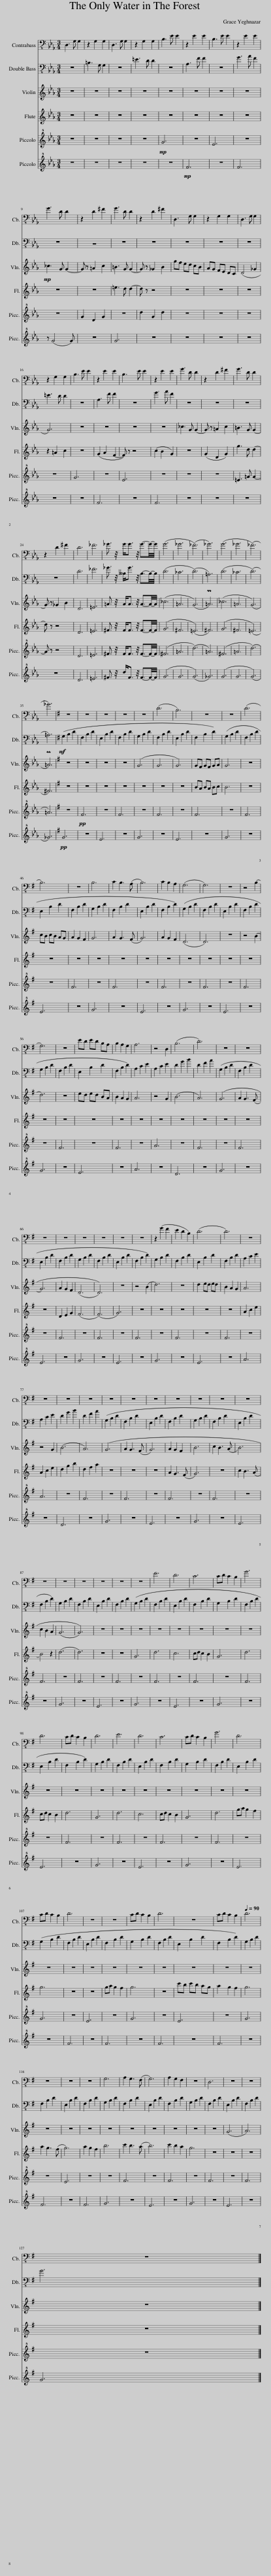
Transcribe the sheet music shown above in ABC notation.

X:1
%%score 1 2 3 4 5 6
L:1/8
M:3/4
I:linebreak $
K:Eb
V:1 bass transpose=-12
V:2 bass transpose=-12
V:3 treble
V:4 treble
V:5 treble transpose=12
V:6 treble transpose=12
V:1
 D,3 G, G,2 | z2 G,2 G,2 | D,3 G, G,2 | z2 G,2 G,2 | B,3 E E2 | %5
 z2 E2 E2 | B,3 E E2 | z2 E2 E2 |$ G3 D D2 | z2 D2 ^F2 | %10
 G3 D D2 | z2 D2 ^F2 | D,3 G, G,2 | z2 G,2 G,2 | D,3 G, G,2 |$ %15
 z2 G,2 G,2 | B,3 E E2 | z2 E2 E2 | B,3 E E2 | z2 E2 E2 | %20
 G3 D D2 | z2 D2 ^F2 | G3 D D2 |$ z2 D2 ^F2 | D6 | %25
 _F6 | _G3/2 z/4 G<G z/4 G3/2-G/4-G/4 | (G6 | _G6 | (_F6) | %30
 _G6) | (G6 | _G6 | (_F6) |$ _G6) | %35
[K:G] z6 | z6 | z6 | z6 | z6 | %40
 (D6 | B,6) | z6 | z6 | (D6 |$ %45
 B,6) | z6 | B,6 | C2 B,3 (A, | B,6) | %50
 C2 B,2 A,2 | (G,6 | G,6) | z6 | z4 (B,2 |$ %55
 G,6) | z6 | ED ED B,A, | B,2 A,2 G,2 | A,6 | %60
 z4 D,2 | (B,6 | D6) | z6 | z6 |$ %65
 z6 | z6 | z6 | z6 | z6 | %70
 z6 | z2 (G2 F2 | E2 D2 B,2) | (D6 | D6) | %75
 z6 |$ z6 | z6 | z6 | z6 | %80
 z6 | z6 | z6 | z6 | z6 | %85
 z6 |$ z6 | z6 | z6 | z6 | %90
 z6 | z6 | F6 | D6 | C6 | %95
 CD C2 B,2 | G6 |$ D6 | CD C2 B,2 | D6 | %100
 F6 | D6 | C6 | CD C2 B,2 | G6 | %105
 D6 |$ CD C2 B,2 | D6 | z6 | z6 | %110
 CD C2 B,2 | D6 | z6 | CD C2 B,2 |[Q:1/4=90] D6 |$ %115
 z6 | z6 | z6 | G,6 | A,2 G,3 (F, | %120
 G,6) | A,2 G,2 F,2 | z6 | D,6 | z6 | %125
 z6 |$ z6 |] %127
V:2
 z6 | =B,3 G, G,2 | z6 | =E3 D D2 | z6 | %5
 A,3 F F2 | z6 | G3 A F2 |$ z6 | z6 | %10
 z6 | z6 | z6 | z6 | z6 |$ %15
 =E3 D D2 | z6 | A,3 F F2 | z6 | G3 A F2 | %20
 z6 | z6 | z6 |$ z6 | D6 | %25
 _F6 | _G3/2 z/4 __B,<G z/4 B,3/2-B,/4-B,/4 | (D6 | _C6 | (D6) | %30
 =A,6) | (D6 | _C6 | (D6) |$ =A,6) | %35
[K:G]!mf! (G,2 B,2 D2 | F,2 B,2 D2 | E,2 B,2 D2 | F,2 B,2 D2 | G,2 B,2 D2 | %40
 F,2 B,2 D2 | E,2 B,2 D2 | F,2 B,2 D2) | (G,2 B,2 D2 | F,2 B,2 D2 |$ %45
 E,2 B,2 D2 | F,2 B,2 D2 | G,2 B,2 D2 | F,2 B,2 D2 | E,2 B,2 D2 | %50
 F,2 B,2 D2) | (G,2 B,2 D2 | F,2 B,2 D2 | E,2 B,2 D2 | F,2 B,2 D2 |$ %55
 G,2 B,2 D2 | F,2 B,2 D2 | E,2 B,2 D2 | F,2 B,2 D2) | A,2 C2 E2 | %60
 A,2 C2 E2 | D2 G2 B2 | D2 F2 A2 | (G,2 B,2 D2 | F,2 B,2 D2 |$ %65
 E,2 B,2 D2 | F,2 B,2 D2 | G,2 B,2 D2 | F,2 B,2 D2 | E,2 B,2 D2 | %70
 F,2 B,2 D2) | G,2 B,2 D2 | F,2 B,2 D2 | E,2 B,2 D2 | F,2 B,2 D2 | %75
 A,2 C2 E2 |$ A,2 C2 E2 | D2 G2 B2 | D2 F2 A2 | (G,2 B,2 D2 | %80
 F,2 B,2 D2 | E,2 B,2 D2 | F,2 B,2 D2 | G,2 B,2 D2 | F,2 B,2 D2 | %85
 E,2 B,2 D2 |$ F,2 B,2 D2) | G,2 B,2 D2 | F,2 B,2 D2 | E,2 B,2 D2 | %90
 F,2 B,2 D2 | (G,2 B,2 D2 | F,2 B,2 D2 | E,2 B,2 D2 | F,2 B,2 D2 | %95
 G,2 B,2 D2 | F,2 B,2 D2 |$ E,2 B,2 D2 | F,2 B,2 D2) | G,2 B,2 D2 | %100
 F,2 B,2 D2 | E,2 B,2 D2 | F,2 B,2 D2 | G,2 B,2 D2 | F,2 B,2 D2 | %105
 E,2 B,2 D2 |$ (G,2 B,2 D2 | F,2 B,2 D2 | E,2 B,2 D2 | F,2 B,2 D2 | %110
 G,2 B,2 D2 | F,2 B,2 D2 | E,2 B,2 D2 | F,2 B,2 D2) | G,2 B,2 D2 |$ %115
 F,2 B,2 D2 | E,2 B,2 D2 | F,2 B,2 D2 | G,2 B,2 D2 | F,2 B,2 D2 | %120
 E,2 B,2 D2 | F,2 B,2 D2 | G,2 B,2 D2 | F,2 B,2 D2 | E,2 B,2 D2 | %125
 F,2 B,2 D2 |$ G6 |] %127
V:3
 z6 | z6 | z6 | z6 | z6 | %5
 z6 | z6 | z6 |$!mp! _c3 G G2- | G z =A2 c2 | %10
 =B3 G G2- | G z _G2 B2 | gf ed cB | AG FE DC | (D4 _G2 |$ %15
 G6) | z6 | z6 | z6 | z6 | %20
 _c3 G G2- | G z =A2 c2 | =B3 G G2- |$ G z _G2 B2 | D6 | %25
 =E6 | =A3/2 z/4 A<A z/4 A3/2-A/4-A/4 | (_c6 | =A6 | (G6) | %30
 P=A6) | (_c6 | =A6 | (G6) |$ P=A6) | %35
[K:G] z6 | z6 | z6 | z6 | (G6 | %40
 G6 | G6) | GF GF GA | G6 | z6 |$ %45
 cB cB AG | A2 G2 F2 | G6 | A2 G3 (F | G6) | %50
 A2 G2 F2 | (D6 | D6) | z6 | z4 (B2 |$ %55
 d6) | z6 | ed ed BA | B2 A2 G2 | A6 | %60
 z4 G2 | (B6 | A6) | (G6 | A2 G3 (F |$ %65
 G6) | A2 G2 F2 | (D6 | D6)) | z6 | %70
 z4 (B2 | d6) | z6 | d2 ed ed | B2 A2 G2 | %75
 A6 |$ z4 G2 | (B6 | A6) | (G6 | %80
 A2 G3 (F | G6) | A2 G2 F2 | B6 | c2 B3 (A | %85
 B6) |$ c2 B2 A2 | (G6 | G6)) | z6 | %90
 z6 | z6 | z6 | z6 | z6 | %95
 z6 | z6 |$ z6 | z6 | z6 | %100
 z6 | z6 | z6 | z6 | z6 | %105
 z6 |$ z6 | z6 | z6 | z6 | %110
 z6 | z6 | z6 | z6 | z6 |$ %115
 z6 | z6 | z6 | z6 | z6 | %120
 z6 | z6 | z6 | z6 | (G6 | %125
 A6) |$ z6 |] %127
V:4
 z6 | z6 | z6 | z6 | z6 | %5
 z6 | z6 | z6 |$ z6 | z6 | %10
 =e3 d d2- | d z z4 | z6 | z6 | z6 |$ %15
 z2 =A2 c2 | z6 | (G2 A2 F2- | F) z z4 | (c2 B2 G2) | %20
 z6 | (G2 D2 G2) | g3 d d2- |$ d z z4 | D6 | %25
 =E6 | ^F3/2 z/4 F<F z/4 F3/2-F/4-F/4 | (G6 | ^F6 | (=E6) | %30
 ^F6) | (G6 | ^F6 | (=E6) |$ ^F6) | %35
[K:G] z6 | z6 | z6 | z6 | z6 | %40
 z6 | z6 | BA BA Bc | B6 | z6 |$ %45
 z6 | z6 | z6 | z6 | z6 | %50
 z6 | z6 | z6 | z6 | z6 |$ %55
 z6 | z6 | z6 | z6 | z6 | %60
 z6 | z6 | z6 | z6 | z6 |$ %65
 z6 | D2 E2 G2 | (F6 | (F6) | G6) | %70
 z6 | z6 | z6 | z6 | z6 | %75
 A2 c2 e2 |$ A2 c2 e2 | d2 g2 b2 | d2 f2 a2 | z6 | %80
 z6 | z6 | A2 G3 (F | G6) | z6 | %85
 c2 B3 (A |$ B4) z2 | (d6 | d6) | z6 | %90
 z6 | G6 | d6 | c6 | cd c2 B2 | %95
 G6 | d6 |$ cd c2 B2 | d6 | G6 | %100
 d6 | c6 | cd c2 B2 | G6 | d6 | %105
 ga g2 f2 |$ g6 | z6 | z6 | ga g2 f2 | %110
 g6 | z6 | c'b c'b ag | a2 g2 f2 | g6 |$ %115
 a2 g3 (f | g6) | a2 g2 f2 | b6 | c'2 b3 (a | %120
 b6) | c'2 b2 a2 | g6 | z6 | z6 | %125
 z6 |$ z6 |] %127
V:5
 z6 | z6 | z6 | z6 |!mp! G6 | %5
 z6 | E6 | z6 |$ z6 | G2 D2 G2 | %10
 z6 | d2 G2 d2 | z6 | z6 | z6 |$ %15
 z6 | G6 | z6 | E6 | z6 | %20
 z6 | z6 | =E3 =A A2- |$ A z z4 | D6 | %25
 =E6 | ^F3/2 z/4 F<F z/4 F3/2-F/4-F/4 | (^F6 | =A6 | (d6) | %30
 =A6) | (^F6 | =A6 | (d6) |$ =A6) | %35
[K:G] z6 |!pp! F6 | z6 | F6 | z6 | %40
 F6 | z6 | F6 | z6 | F6 |$ %45
 z6 | F6 | z6 | F6 | z6 | %50
 F6 | z6 | F6 | z6 | F6 |$ %55
 z6 | F6 | z6 | F6 | z6 | %60
 A6 | z6 | F6 | z6 | F6 |$ %65
 z6 | F6 | z6 | F6 | z6 | %70
 F6 | z6 | F6 | z6 | F6 | %75
 z6 |$ A6 | z6 | F6 | z6 | %80
 F6 | z6 | F6 | z6 | F6 | %85
 z6 |$ F6 | z6 | F6 | z6 | %90
 F6 | z6 | F6 | z6 | F6 | %95
 z6 | F6 |$ z6 | F6 | z6 | %100
 F6 | z6 | F6 | z6 | F6 | %105
 z6 |$ G6 | z6 | E6 | z6 | %110
 G6 | z6 | E6 | z6 | G6 |$ %115
 z6 | E6 | z6 | z6 | F6 | %120
 z6 | F6 | z6 | F6 | z6 | %125
 F6 |$ z6 |] %127
V:6
 z6 | z6 | z6 | z6 | z6 | %5
!mp! F6 | z6 | F6 |$ z (G4 G) | z6 | %10
 G6 | z6 | z6 | z6 | z6 |$ %15
 z6 | z6 | F6 | z6 | F6 | %20
 z6 | z6 | z6 |$ z6 | D6 | %25
 =E6 | ^F3/2 z/4 d<F z/4 F3/2-F/4-F/4 | (G6 | G6 | (G6) | %30
 _G6) | (G6 | G6 | (G6) |$ _G6) | %35
[K:G]!pp! G6 | z6 | E6 | z6 | G6 | %40
 z6 | E6 | z6 | G6 | z6 |$ %45
 E6 | z6 | G6 | z6 | E6 | %50
 z6 | G6 | z6 | E6 | z6 |$ %55
 G6 | z6 | E6 | z6 | A6 | %60
 z6 | D6 | z6 | G6 | z6 |$ %65
 E6 | z6 | G6 | z6 | E6 | %70
 z6 | G6 | z6 | E6 | z6 | %75
 A6 |$ z6 | D6 | z6 | G6 | %80
 z6 | E6 | z6 | G6 | z6 | %85
 E6 |$ z6 | G6 | z6 | E6 | %90
 z6 | G6 | z6 | E6 | z6 | %95
 G6 | z6 |$ E6 | z6 | G6 | %100
 z6 | E6 | z6 | G6 | z6 | %105
 E6 |$ z6 | F6 | z6 | F6 | %110
 z6 | F6 | z6 | F6 | z6 |$ %115
 F6 | z6 | F6 | G6 | z6 | %120
 E6 | z6 | G6 | z6 | E6 | %125
 z6 |$ G6 |] %127
